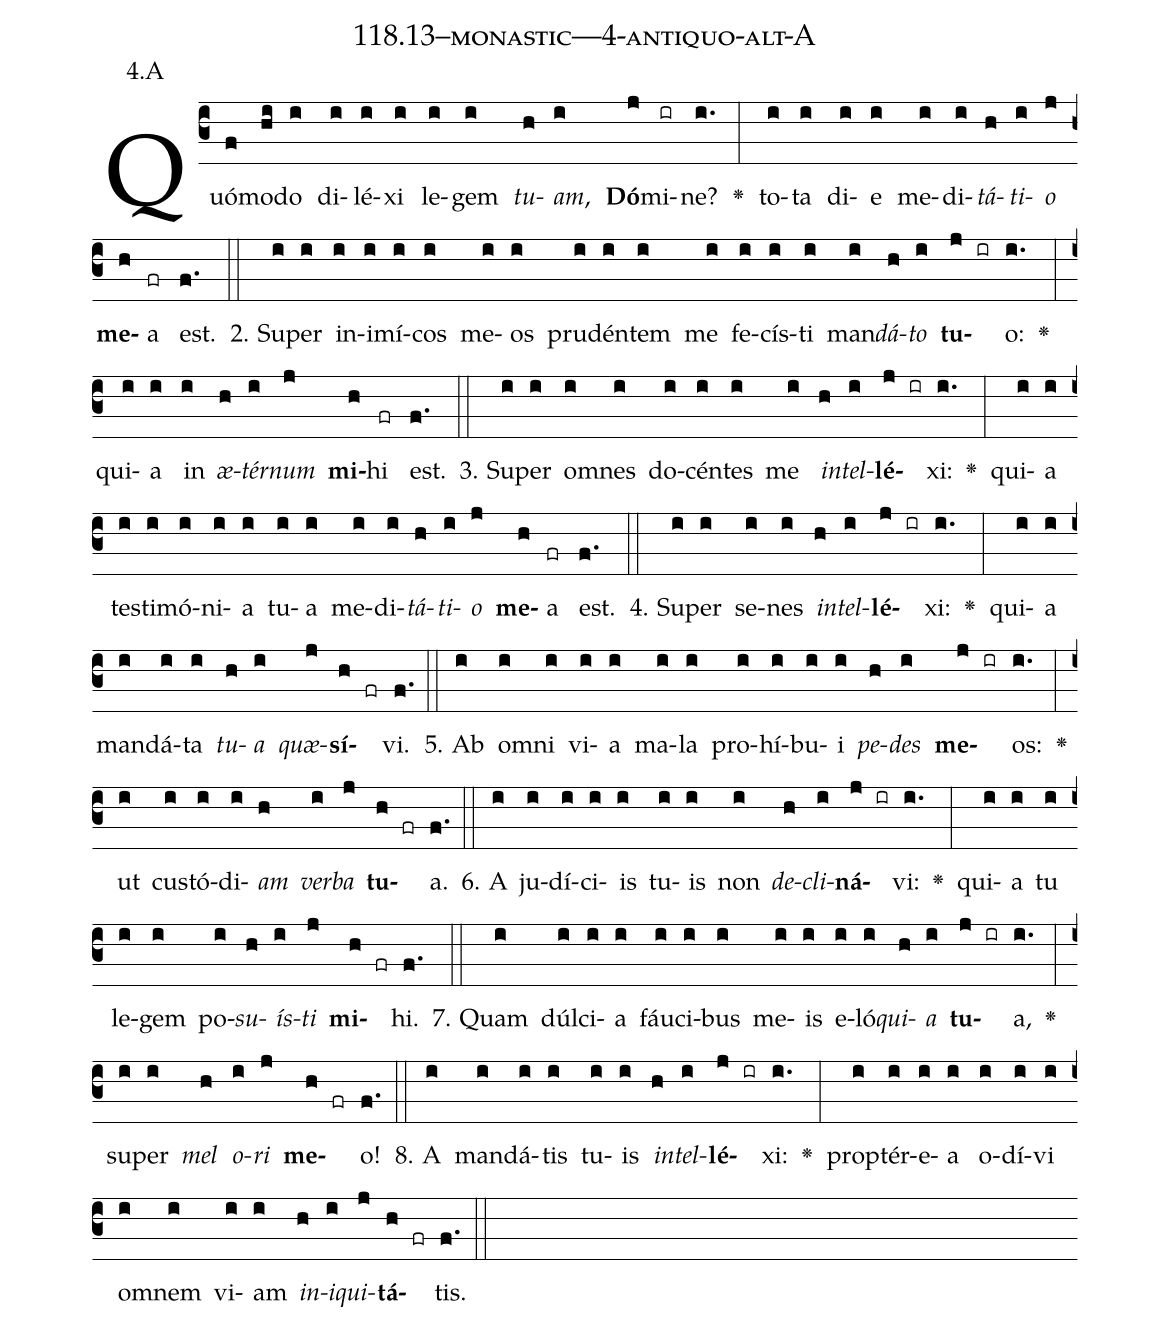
name: 118.13--monastic---4-antiquo-alt-A;
annotation: 4.A;
%%
(c3)Quó(f)mo(hi)do(i) di(i)lé(i)xi(i) le(i)gem(i) <i>tu</i>(h)<i>am</i>,(i) <b>Dó</b>(j)mi(ir)ne?(i.) <v>\greheightstar</v>(:) to(i)ta(i) di(i)e(i) me(i)di(i)<i>tá</i>(h)<i>ti</i>(i)<i>o</i>(j) <b>me</b>(h)a(fr) est.(f.) (::)
2. Su(i)per(i) in(i)i(i)mí(i)cos(i) me(i)os(i) pru(i)dén(i)tem(i) me(i) fe(i)cís(i)ti(i) man(i)<i>dá</i>(h)<i>to</i>(i) <b>tu</b>(j ir)o:(i.) <v>\greheightstar</v>(:) qui(i)a(i) in(i) <i>æ</i>(h)<i>tér</i>(i)<i>num</i>(j) <b>mi</b>(h)hi(fr) est.(f.) (::)
3. Su(i)per(i) om(i)nes(i) do(i)cén(i)tes(i) me(i) <i>in</i>(h)<i>tel</i>(i)<b>lé</b>(j ir)xi:(i.) <v>\greheightstar</v>(:) qui(i)a(i) tes(i)ti(i)mó(i)ni(i)a(i) tu(i)a(i) me(i)di(i)<i>tá</i>(h)<i>ti</i>(i)<i>o</i>(j) <b>me</b>(h)a(fr) est.(f.) (::)
4. Su(i)per(i) se(i)nes(i) <i>in</i>(h)<i>tel</i>(i)<b>lé</b>(j ir)xi:(i.) <v>\greheightstar</v>(:) qui(i)a(i) man(i)dá(i)ta(i) <i>tu</i>(h)<i>a</i>(i) <i>quæ</i>(j)<b>sí</b>(h fr)vi.(f.) (::)
5. Ab(i) om(i)ni(i) vi(i)a(i) ma(i)la(i) pro(i)hí(i)bu(i)i(i) <i>pe</i>(h)<i>des</i>(i) <b>me</b>(j ir)os:(i.) <v>\greheightstar</v>(:) ut(i) cus(i)tó(i)di(i)<i>am</i>(h) <i>ver</i>(i)<i>ba</i>(j) <b>tu</b>(h fr)a.(f.) (::)
6. A(i) ju(i)dí(i)ci(i)is(i) tu(i)is(i) non(i) <i>de</i>(h)<i>cli</i>(i)<b>ná</b>(j ir)vi:(i.) <v>\greheightstar</v>(:) qui(i)a(i) tu(i) le(i)gem(i) po(i)<i>su</i>(h)<i>ís</i>(i)<i>ti</i>(j) <b>mi</b>(h fr)hi.(f.) (::)
7. Quam(i) dúl(i)ci(i)a(i) fáu(i)ci(i)bus(i) me(i)is(i) e(i)ló(i)<i>qui</i>(h)<i>a</i>(i) <b>tu</b>(j ir)a,(i.) <v>\greheightstar</v>(:) su(i)per(i) <i>mel</i>(h) <i>o</i>(i)<i>ri</i>(j) <b>me</b>(h fr)o!(f.) (::)
8. A(i) man(i)dá(i)tis(i) tu(i)is(i) <i>in</i>(h)<i>tel</i>(i)<b>lé</b>(j ir)xi:(i.) <v>\greheightstar</v>(:) prop(i)tér(i)e(i)a(i) o(i)dí(i)vi(i) om(i)nem(i) vi(i)am(i) <i>in</i>(h)<i>i</i>(i)<i>qui</i>(j)<b>tá</b>(h fr)tis.(f.) (::)
